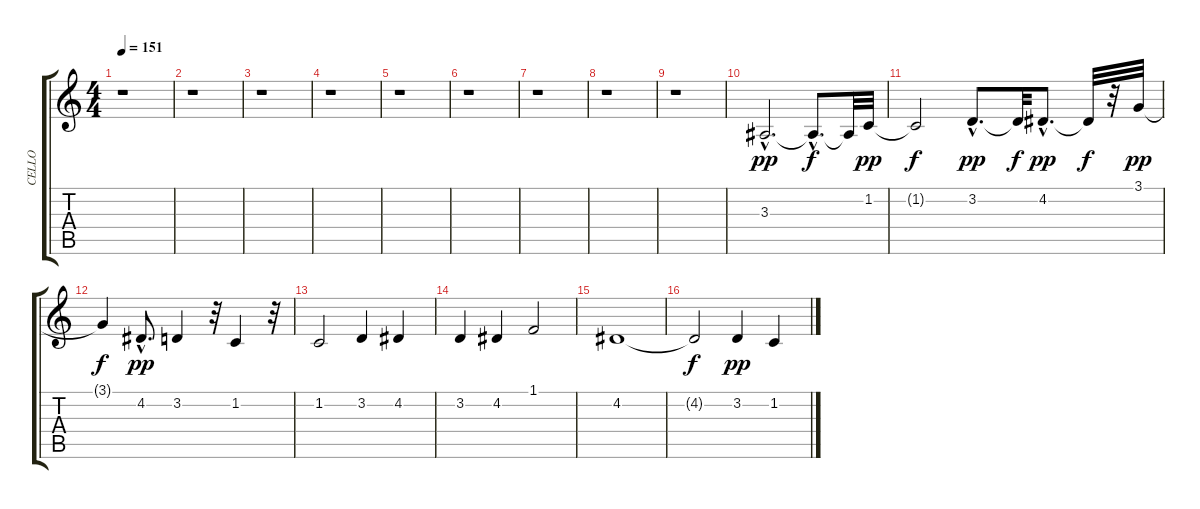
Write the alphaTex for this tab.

\track ("CELLO               " "CELLO     ") {instrument cello}
\staff {score tabs}
\tuning (E4 B3 G3 D3 A2 E2) {hide}
\ts (4 4)
\tempo 151
\clef g2
\ks c
r.1{dy pp} |
r.1 |
r.1 |
r.1 |
r.1 |
r.1 |
r.1 |
r.1 |
r.1 |
3.3{hac}.2{d volume 3 balance 8 instrument cello} 3.3{hac t}.8{d dy f} 3.3{t}.32 1.2.32{dy pp volume 7} |
1.2{t}.2{dy f} 3.2{hac}.8{d dy pp volume 9} 3.2{t}.32{dy f} 4.2{hac}.8{d dy pp volume 10} 4.2{t}.32{dy f} r.32 3.1.32{dy pp volume 11} |
3.1{t}.4{dy f} 4.2{hac}.8{d dy pp volume 11} 3.2.4{volume 11} r.32 1.2.4{volume 11} r.32 |
1.2.2{volume 12} 3.2.4 4.2.4 |
3.2.4 4.2.4 1.1.2 |
4.2.1 |
4.2{t}.2{dy f} 3.2.4{dy pp} 1.2.4
